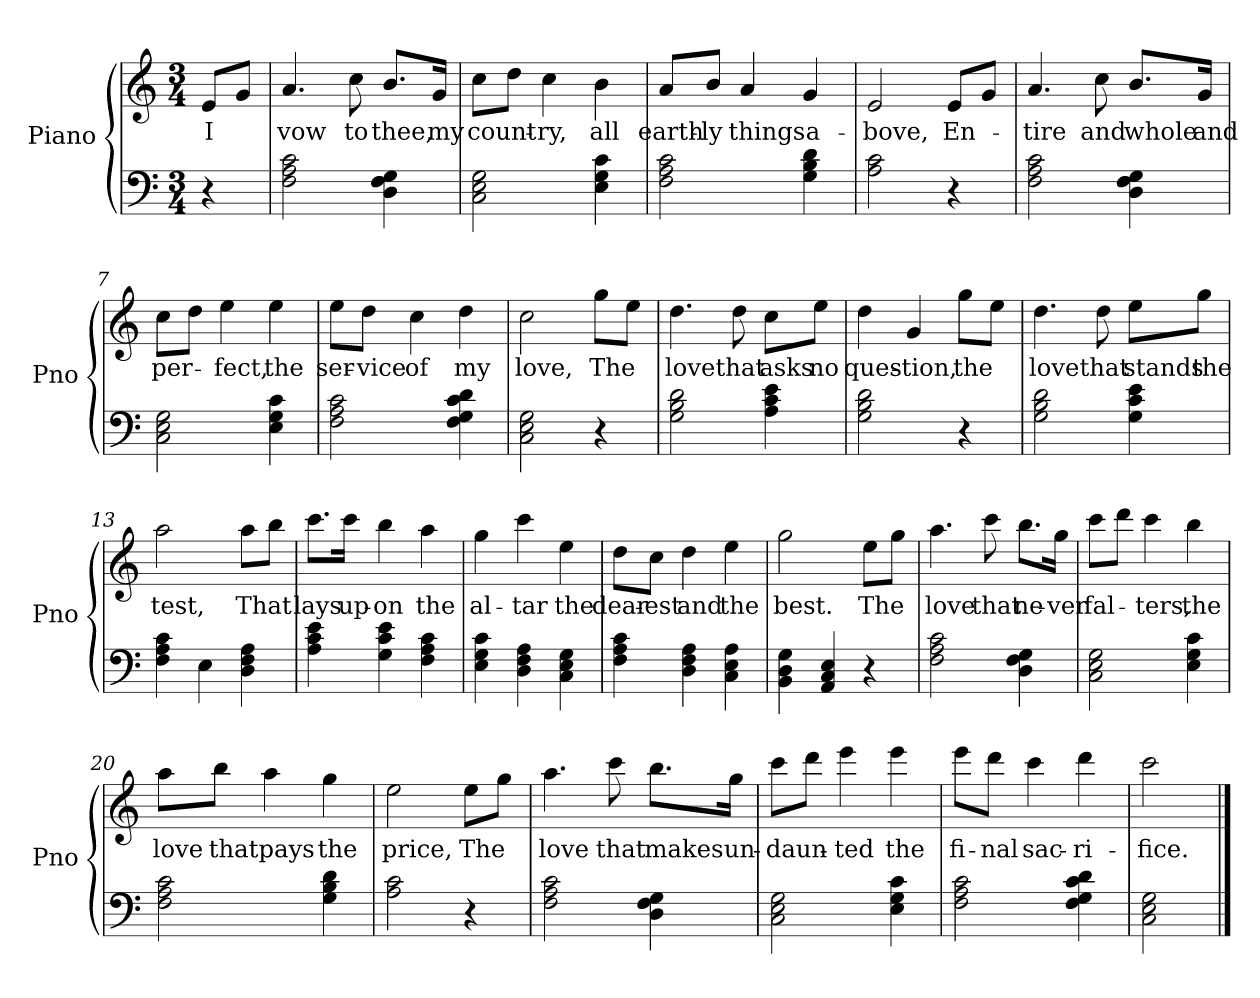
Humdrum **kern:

**kern	**kern	**text
*part1	*part1	*part1
*staff2	*staff1	*staff1
*I"Piano	*	*
*I'Pno	*	*
*clefF4	*clefG2	*
*k[]	*k[]	*
*M3/4	*M3/4	*
*MM80	*MM80	*
=1	=1	=1
!	!	!LO:LY:b
4r	8e/L	I
.	8g/J	.
=2	=2	=2
!	!	!LO:LY:b
2F\ 2A\ 2c\	4.a/	vow
!	!	!LO:LY:b
.	8cc\	to
!	!	!LO:LY:b
4D\ 4F\ 4G\	8.b/L	thee,
!	!	!LO:LY:b
.	16g/Jk	my
=3	=3	=3
!	!	!LO:LY:b
2C\ 2E\ 2G\	8cc\L	count-
.	8dd\J	.
!	!	!LO:LY:b
.	4cc\	-ry,
!	!	!LO:LY:b
4E\ 4G\ 4c\	4b\	all
=4	=4	=4
!	!	!LO:LY:b
2F\ 2A\ 2c\	8a/L	earth-
!	!	!LO:LY:b
.	8b/J	-ly
!	!	!LO:LY:b
.	4a/	things
!	!	!LO:LY:b
4G\ 4B\ 4d\	4g/	a-
=5	=5	=5
!	!	!LO:LY:b
2A\ 2c\	2e/	-bove,
!	!	!LO:LY:b
4r	8e/L	En-
.	8g/J	.
!!LO:LB:g=z
=6	=6	=6
!	!	!LO:LY:b
2F\ 2A\ 2c\	4.a/	-tire
!	!	!LO:LY:b
.	8cc\	and
!	!	!LO:LY:b
4D\ 4F\ 4G\	8.b/L	whole
!	!	!LO:LY:b
.	16g/Jk	and
=7	=7	=7
!	!	!LO:LY:b
2C\ 2E\ 2G\	8cc\L	per-
.	8dd\J	.
!	!	!LO:LY:b
.	4ee\	-fect,
!	!	!LO:LY:b
4E\ 4G\ 4c\	4ee\	the
=8	=8	=8
!	!	!LO:LY:b
2F\ 2A\ 2c\	8ee\L	ser-
!	!	!LO:LY:b
.	8dd\J	-vice
!	!	!LO:LY:b
.	4cc\	of
!	!	!LO:LY:b
4F\ 4G\ 4c\ 4d\	4dd\	my
=9	=9	=9
!	!	!LO:LY:b
2C\ 2E\ 2G\	2cc\	love,
!	!	!LO:LY:b
4r	8gg\L	The
.	8ee\J	.
!!LO:LB:g=z
=10	=10	=10
!	!	!LO:LY:b
2G\ 2B\ 2d\	4.dd\	love
!	!	!LO:LY:b
.	8dd\	that
!	!	!LO:LY:b
4A\ 4c\ 4e\	8cc\L	asks
!	!	!LO:LY:b
.	8ee\J	no
=11	=11	=11
!	!	!LO:LY:b
2G\ 2B\ 2d\	4dd\	ques-
!	!	!LO:LY:b
.	4g/	-tion,
!	!	!LO:LY:b
4r	8gg\L	the
.	8ee\J	.
=12	=12	=12
!	!	!LO:LY:b
2G\ 2B\ 2d\	4.dd\	love
!	!	!LO:LY:b
.	8dd\	that
!	!	!LO:LY:b
4G\ 4c\ 4e\	8ee\L	stands
!	!	!LO:LY:b
.	8gg\J	the
=13	=13	=13
!	!	!LO:LY:b
4F\ 4A\ 4c\	2aa\	test,
4E\	.	.
!	!	!LO:LY:b
4D\ 4F\ 4A\	8aa\L	That
.	8bb\J	.
!!LO:LB:g=z
=14	=14	=14
!	!	!LO:LY:b
4A\ 4c\ 4e\	8.ccc\L	lays
!	!	!LO:LY:b
.	16ccc\Jk	up-
!	!	!LO:LY:b
4G\ 4c\ 4e\	4bb\	-on
!	!	!LO:LY:b
4F\ 4A\ 4c\	4aa\	the
=15	=15	=15
!	!	!LO:LY:b
4E\ 4G\ 4c\	4gg\	al-
!	!	!LO:LY:b
4D\ 4F\ 4A\	4ccc\	-tar
!	!	!LO:LY:b
4C\ 4E\ 4G\	4ee\	the
=16	=16	=16
!	!	!LO:LY:b
4F\ 4A\ 4c\	8dd\L	dear-
!	!	!LO:LY:b
.	8cc\J	-est
!	!	!LO:LY:b
4D\ 4F\ 4A\	4dd\	and
!	!	!LO:LY:b
4C\ 4E\ 4A\	4ee\	the
=17	=17	=17
!	!	!LO:LY:b
4BB\ 4D\ 4G\	2gg\	best.
4AA/ 4C/ 4E/	.	.
!	!	!LO:LY:b
4r	8ee\L	The
.	8gg\J	.
!!LO:LB:g=z
=18	=18	=18
!	!	!LO:LY:b
2F\ 2A\ 2c\	4.aa\	love
!	!	!LO:LY:b
.	8ccc\	that
!	!	!LO:LY:b
4D\ 4F\ 4G\	8.bb\L	ne-
!	!	!LO:LY:b
.	16gg\Jk	-ver
=19	=19	=19
!	!	!LO:LY:b
2C\ 2E\ 2G\	8ccc\L	fal-
.	8ddd\J	.
!	!	!LO:LY:b
.	4ccc\	-ters,
!	!	!LO:LY:b
4E\ 4G\ 4c\	4bb\	the
=20	=20	=20
!	!	!LO:LY:b
2F\ 2A\ 2c\	8aa\L	love
!	!	!LO:LY:b
.	8bb\J	that
!	!	!LO:LY:b
.	4aa\	pays
!	!	!LO:LY:b
4G\ 4B\ 4d\	4gg\	the
=21	=21	=21
!	!	!LO:LY:b
2A\ 2c\	2ee\	price,
!	!	!LO:LY:b
4r	8ee\L	The
.	8gg\J	.
!!LO:LB:g=z
=22	=22	=22
!	!	!LO:LY:b
2F\ 2A\ 2c\	4.aa\	love
!	!	!LO:LY:b
.	8ccc\	that
!	!	!LO:LY:b
4D\ 4F\ 4G\	8.bb\L	makes
!	!	!LO:LY:b
.	16gg\Jk	un-
=23	=23	=23
!	!	!LO:LY:b
2C\ 2E\ 2G\	8ccc\L	-daun-
.	8ddd\J	.
!	!	!LO:LY:b
.	4eee\	-ted
!	!	!LO:LY:b
4E\ 4G\ 4c\	4eee\	the
=24	=24	=24
!	!	!LO:LY:b
2F\ 2A\ 2c\	8eee\L	fi-
!	!	!LO:LY:b
.	8ddd\J	-nal
!	!	!LO:LY:b
.	4ccc\	sac-
!	!	!LO:LY:b
4F\ 4G\ 4c\ 4d\	4ddd\	-ri-
=25	=25	=25
!	!	!LO:LY:b
2C\ 2E\ 2G\	2ccc\	-fice.
==	==	==
*-	*-	*-
